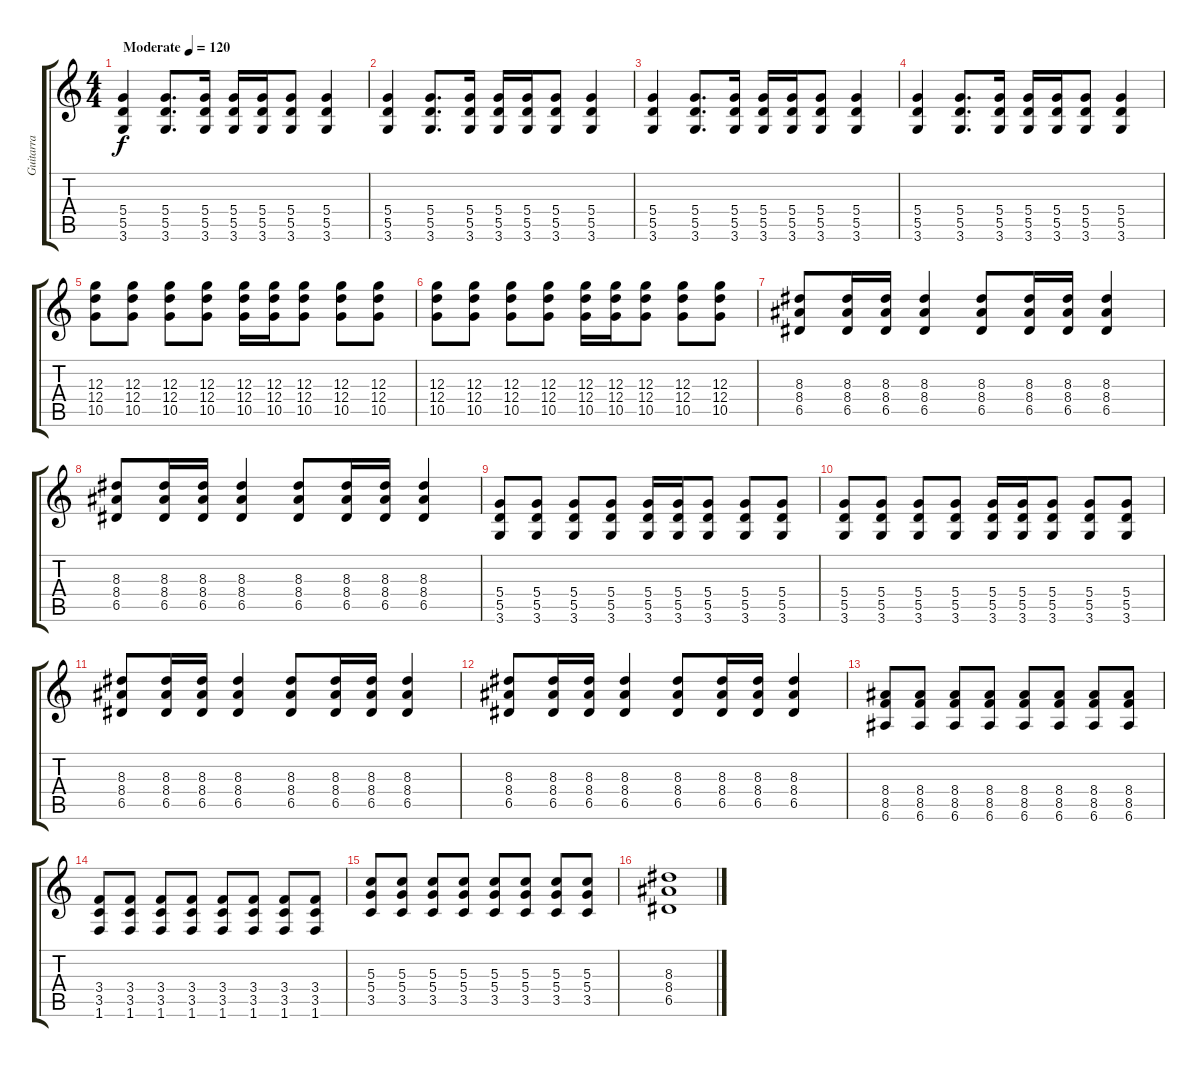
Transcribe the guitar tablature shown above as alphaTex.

\track ("Guitarra" "Guitarra") {instrument distortionguitar}
\staff {score tabs}
\tuning (E4 B3 G3 D3 A2 E2) {hide}
\ts (4 4)
\tempo (120 "Moderate")
\clef g2
\ks c
(5.4 5.5 3.6).4{dy f instrument distortionguitar} (5.4 5.5 3.6).8{d} (5.4 5.5 3.6).16 (5.4 5.5 3.6).16 (5.4 5.5 3.6).16 (5.4 5.5 3.6).8 (5.4 5.5 3.6).4 |
(5.4 5.5 3.6).4 (5.4 5.5 3.6).8{d} (5.4 5.5 3.6).16 (5.4 5.5 3.6).16 (5.4 5.5 3.6).16 (5.4 5.5 3.6).8 (5.4 5.5 3.6).4 |
(5.4 5.5 3.6).4 (5.4 5.5 3.6).8{d} (5.4 5.5 3.6).16 (5.4 5.5 3.6).16 (5.4 5.5 3.6).16 (5.4 5.5 3.6).8 (5.4 5.5 3.6).4 |
(5.4 5.5 3.6).4 (5.4 5.5 3.6).8{d} (5.4 5.5 3.6).16 (5.4 5.5 3.6).16 (5.4 5.5 3.6).16 (5.4 5.5 3.6).8 (5.4 5.5 3.6).4 |
(12.3 12.4 10.5).8 (12.3 12.4 10.5).8 (12.3 12.4 10.5).8 (12.3 12.4 10.5).8 (12.3 12.4 10.5).16 (12.3 12.4 10.5).16 (12.3 12.4 10.5).8 (12.3 12.4 10.5).8 (12.3 12.4 10.5).8 |
(12.3 12.4 10.5).8 (12.3 12.4 10.5).8 (12.3 12.4 10.5).8 (12.3 12.4 10.5).8 (12.3 12.4 10.5).16 (12.3 12.4 10.5).16 (12.3 12.4 10.5).8 (12.3 12.4 10.5).8 (12.3 12.4 10.5).8 |
(8.3 8.4 6.5).8 (8.3 8.4 6.5).16 (8.3 8.4 6.5).16 (8.3 8.4 6.5).4 (8.3 8.4 6.5).8 (8.3 8.4 6.5).16 (8.3 8.4 6.5).16 (8.3 8.4 6.5).4 |
(8.3 8.4 6.5).8 (8.3 8.4 6.5).16 (8.3 8.4 6.5).16 (8.3 8.4 6.5).4 (8.3 8.4 6.5).8 (8.3 8.4 6.5).16 (8.3 8.4 6.5).16 (8.3 8.4 6.5).4 |
(5.4 5.5 3.6).8 (5.4 5.5 3.6).8 (5.4 5.5 3.6).8 (5.4 5.5 3.6).8 (5.4 5.5 3.6).16 (5.4 5.5 3.6).16 (5.4 5.5 3.6).8 (5.4 5.5 3.6).8 (5.4 5.5 3.6).8 |
(5.4 5.5 3.6).8 (5.4 5.5 3.6).8 (5.4 5.5 3.6).8 (5.4 5.5 3.6).8 (5.4 5.5 3.6).16 (5.4 5.5 3.6).16 (5.4 5.5 3.6).8 (5.4 5.5 3.6).8 (5.4 5.5 3.6).8 |
(8.3 8.4 6.5).8 (8.3 8.4 6.5).16 (8.3 8.4 6.5).16 (8.3 8.4 6.5).4 (8.3 8.4 6.5).8 (8.3 8.4 6.5).16 (8.3 8.4 6.5).16 (8.3 8.4 6.5).4 |
(8.3 8.4 6.5).8 (8.3 8.4 6.5).16 (8.3 8.4 6.5).16 (8.3 8.4 6.5).4 (8.3 8.4 6.5).8 (8.3 8.4 6.5).16 (8.3 8.4 6.5).16 (8.3 8.4 6.5).4 |
(8.4 8.5 6.6).8 (8.4 8.5 6.6).8 (8.4 8.5 6.6).8 (8.4 8.5 6.6).8 (8.4 8.5 6.6).8 (8.4 8.5 6.6).8 (8.4 8.5 6.6).8 (8.4 8.5 6.6).8 |
(3.4 3.5 1.6).8 (3.4 3.5 1.6).8 (3.4 3.5 1.6).8 (3.4 3.5 1.6).8 (3.4 3.5 1.6).8 (3.4 3.5 1.6).8 (3.4 3.5 1.6).8 (3.4 3.5 1.6).8 |
(5.3 5.4 3.5).8 (5.3 5.4 3.5).8 (5.3 5.4 3.5).8 (5.3 5.4 3.5).8 (5.3 5.4 3.5).8 (5.3 5.4 3.5).8 (5.3 5.4 3.5).8 (5.3 5.4 3.5).8 |
(8.3 8.4 6.5).1
